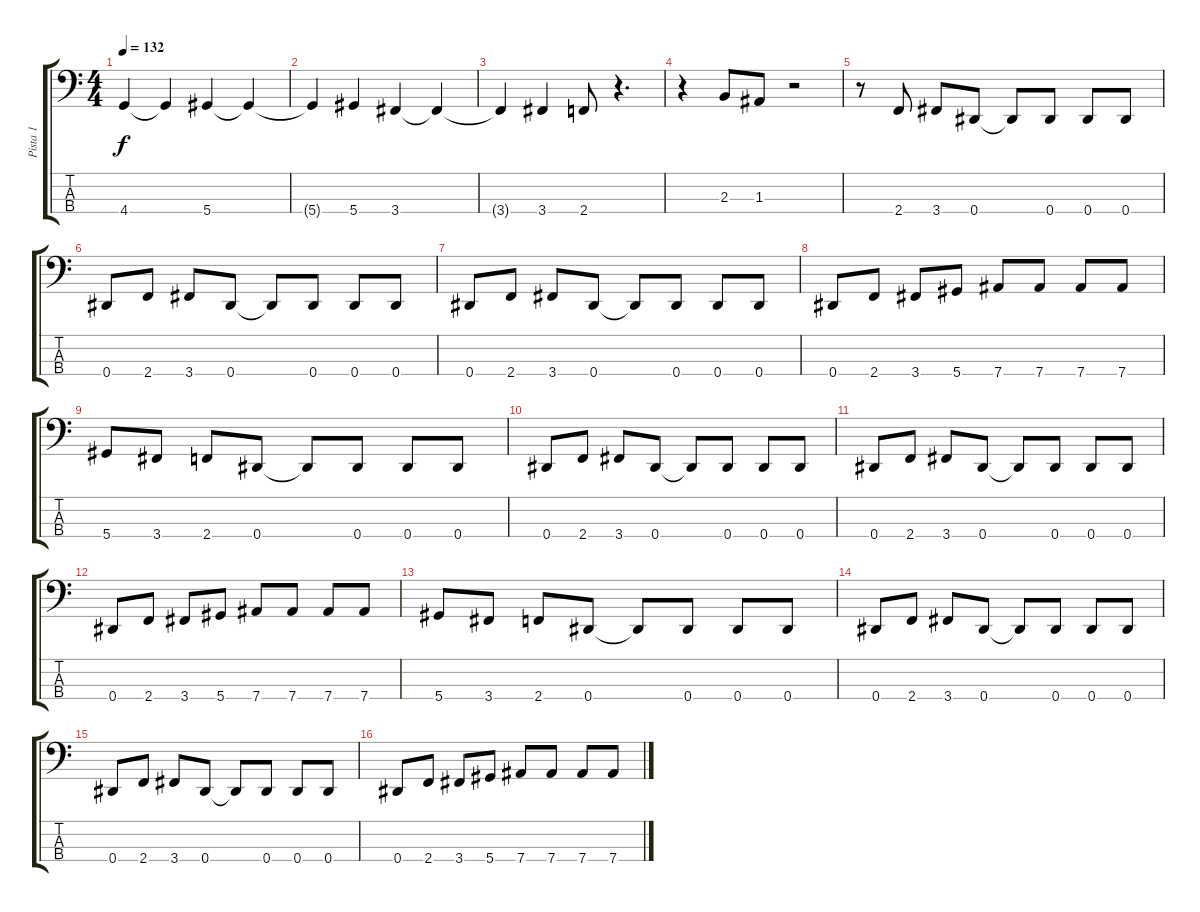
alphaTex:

\track ("Pista 1" "Pista 1") {instrument electricbassfinger}
\staff {score tabs}
\tuning (G2 D2 A1 Eb1) {hide}
\ts (4 4)
\tempo 132
\clef f4
\ks c
4.4{t}.4{dy f} 4.4{t}.4 5.4.4 5.4{t}.4 |
5.4{t}.4 5.4.4 3.4.4 3.4{t}.4 |
3.4{t}.4 3.4.4 2.4.8 r.4{d} |
r.4 2.3.8 1.3.8 r.2 |
r.8 2.4.8 3.4.8 0.4.8 0.4{t}.8 0.4.8 0.4.8 0.4.8 |
0.4.8 2.4.8 3.4.8 0.4.8 0.4{t}.8 0.4.8 0.4.8 0.4.8 |
0.4.8 2.4.8 3.4.8 0.4.8 0.4{t}.8 0.4.8 0.4.8 0.4.8 |
0.4.8 2.4.8 3.4.8 5.4.8 7.4.8 7.4.8 7.4.8 7.4.8 |
5.4.8 3.4.8 2.4.8 0.4.8 0.4{t}.8 0.4.8 0.4.8 0.4.8 |
0.4.8 2.4.8 3.4.8 0.4.8 0.4{t}.8 0.4.8 0.4.8 0.4.8 |
0.4.8 2.4.8 3.4.8 0.4.8 0.4{t}.8 0.4.8 0.4.8 0.4.8 |
0.4.8 2.4.8 3.4.8 5.4.8 7.4.8 7.4.8 7.4.8 7.4.8 |
5.4.8 3.4.8 2.4.8 0.4.8 0.4{t}.8 0.4.8 0.4.8 0.4.8 |
0.4.8 2.4.8 3.4.8 0.4.8 0.4{t}.8 0.4.8 0.4.8 0.4.8 |
0.4.8 2.4.8 3.4.8 0.4.8 0.4{t}.8 0.4.8 0.4.8 0.4.8 |
0.4.8 2.4.8 3.4.8 5.4.8 7.4.8 7.4.8 7.4.8 7.4.8
